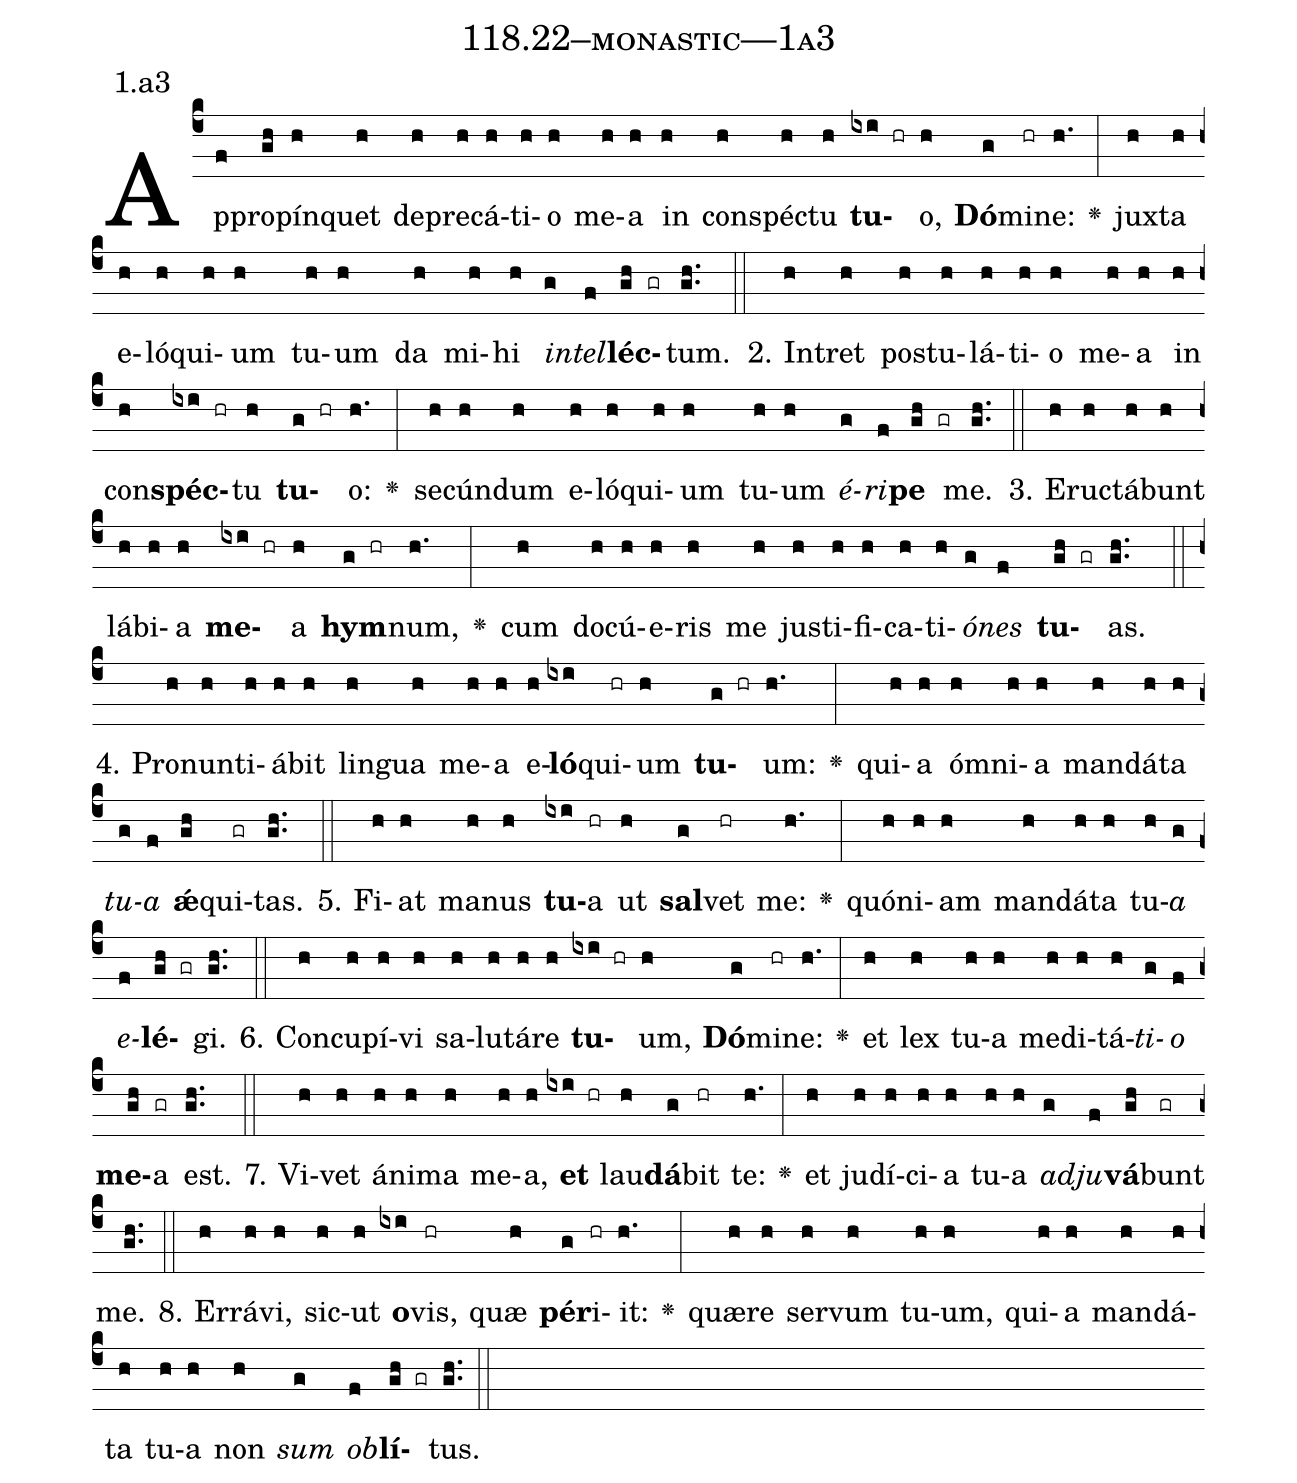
name: 118.22--monastic---1a3;
annotation: 1.a3;
%%
(c4)Ap(f)pro(gh)pín(h)quet(h) de(h)pre(h)cá(h)ti(h)o(h) me(h)a(h) in(h) con(h)spéc(h)tu(h) <b>tu</b>(ixi hr)o,(h) <b>Dó</b>(g)mi(hr)ne:(h.) <v>\greheightstar</v>(:) jux(h)ta(h) e(h)ló(h)qui(h)um(h) tu(h)um(h) da(h) mi(h)hi(h) <i>in</i>(g)<i>tel</i>(f)<b>léc</b>(gh gr)tum.(gh..) (::)
2. In(h)tret(h) pos(h)tu(h)lá(h)ti(h)o(h) me(h)a(h) in(h) con(h)<b>spéc</b>(ixi hr)tu(h) <b>tu</b>(g hr)o:(h.) <v>\greheightstar</v>(:) se(h)cún(h)dum(h) e(h)ló(h)qui(h)um(h) tu(h)um(h) <i>é</i>(g)<i>ri</i>(f)<b>pe</b>(gh gr) me.(gh..) (::)
3. E(h)ruc(h)tá(h)bunt(h) lá(h)bi(h)a(h) <b>me</b>(ixi hr)a(h) <b>hym</b>(g hr)num,(h.) <v>\greheightstar</v>(:) cum(h) do(h)cú(h)e(h)ris(h) me(h) jus(h)ti(h)fi(h)ca(h)ti(h)<i>ó</i>(g)<i>nes</i>(f) <b>tu</b>(gh gr)as.(gh..) (::)
4. Pro(h)nun(h)ti(h)á(h)bit(h) lin(h)gua(h) me(h)a(h) e(h)<b>ló</b>(ixi)qui(hr)um(h) <b>tu</b>(g hr)um:(h.) <v>\greheightstar</v>(:) qui(h)a(h) óm(h)ni(h)a(h) man(h)dá(h)ta(h) <i>tu</i>(g)<i>a</i>(f) <b>ǽ</b>(gh)qui(gr)tas.(gh..) (::)
5. Fi(h)at(h) ma(h)nus(h) <b>tu</b>(ixi)a(hr) ut(h) <b>sal</b>(g)vet(hr) me:(h.) <v>\greheightstar</v>(:) quón(h)i(h)am(h) man(h)dá(h)ta(h) tu(h)<i>a</i>(g) <i>e</i>(f)<b>lé</b>(gh gr)gi.(gh..) (::)
6. Con(h)cu(h)pí(h)vi(h) sa(h)lu(h)tá(h)re(h) <b>tu</b>(ixi hr)um,(h) <b>Dó</b>(g)mi(hr)ne:(h.) <v>\greheightstar</v>(:) et(h) lex(h) tu(h)a(h) me(h)di(h)tá(h)<i>ti</i>(g)<i>o</i>(f) <b>me</b>(gh)a(gr) est.(gh..) (::)
7. Vi(h)vet(h) á(h)ni(h)ma(h) me(h)a,(h) <b>et</b>(ixi hr) lau(h)<b>dá</b>(g)bit(hr) te:(h.) <v>\greheightstar</v>(:) et(h) ju(h)dí(h)ci(h)a(h) tu(h)a(h) <i>ad</i>(g)<i>ju</i>(f)<b>vá</b>(gh)bunt(gr) me.(gh..) (::)
8. Er(h)rá(h)vi,(h) sic(h)ut(h) <b>o</b>(ixi)vis,(hr) quæ(h) <b>pér</b>(g)i(hr)it:(h.) <v>\greheightstar</v>(:) quæ(h)re(h) ser(h)vum(h) tu(h)um,(h) qui(h)a(h) man(h)dá(h)ta(h) tu(h)a(h) non(h) <i>sum</i>(g) <i>ob</i>(f)<b>lí</b>(gh gr)tus.(gh..) (::)
